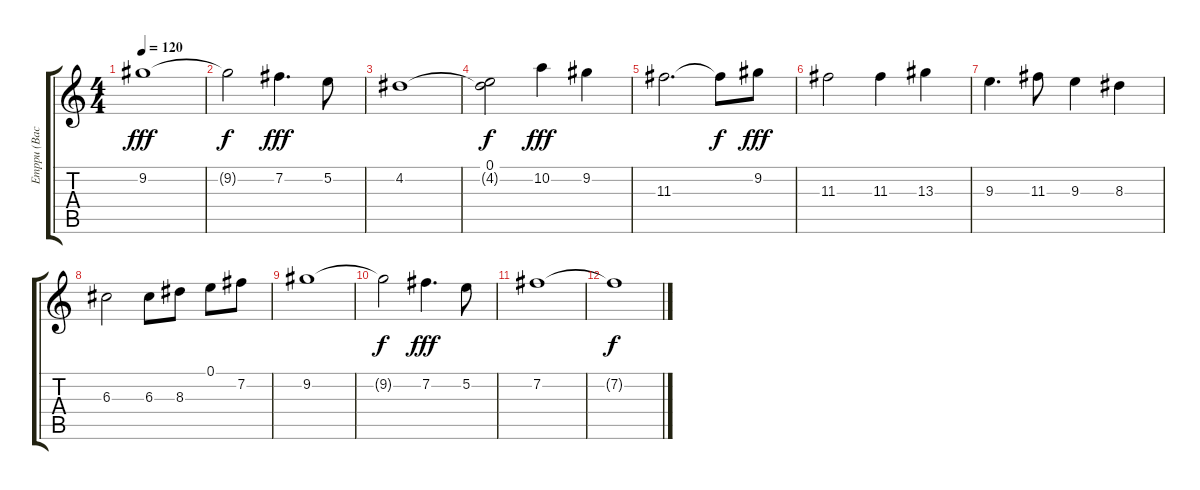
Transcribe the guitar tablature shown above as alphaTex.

\track ("Emppu (Backing Lead Guitar)" "Emppu (Bac") {instrument distortionguitar}
\staff {score tabs}
\tuning (E4 B3 G3 D3 A2 E2) {hide}
\ts (4 4)
\tempo 120
\clef g2
\ks c
9.2.1{dy fff} |
9.2{t}.2{dy f} 7.2.4{d dy fff} 5.2.8 |
4.2.1 |
(0.1 4.2{t}).2{dy f} 10.2.4{dy fff} 9.2.4 |
11.3.2{d} 11.3{t}.8{dy f} 9.2.8{dy fff} |
11.3.2 11.3.4 13.3.4 |
9.3.4{d} 11.3.8 9.3.4 8.3.4 |
6.3.2 6.3.8 8.3.8 0.1.8 7.2.8 |
9.2.1 |
9.2{t}.2{dy f} 7.2.4{d dy fff} 5.2.8 |
7.2.1 |
7.2{t}.1{dy f}
